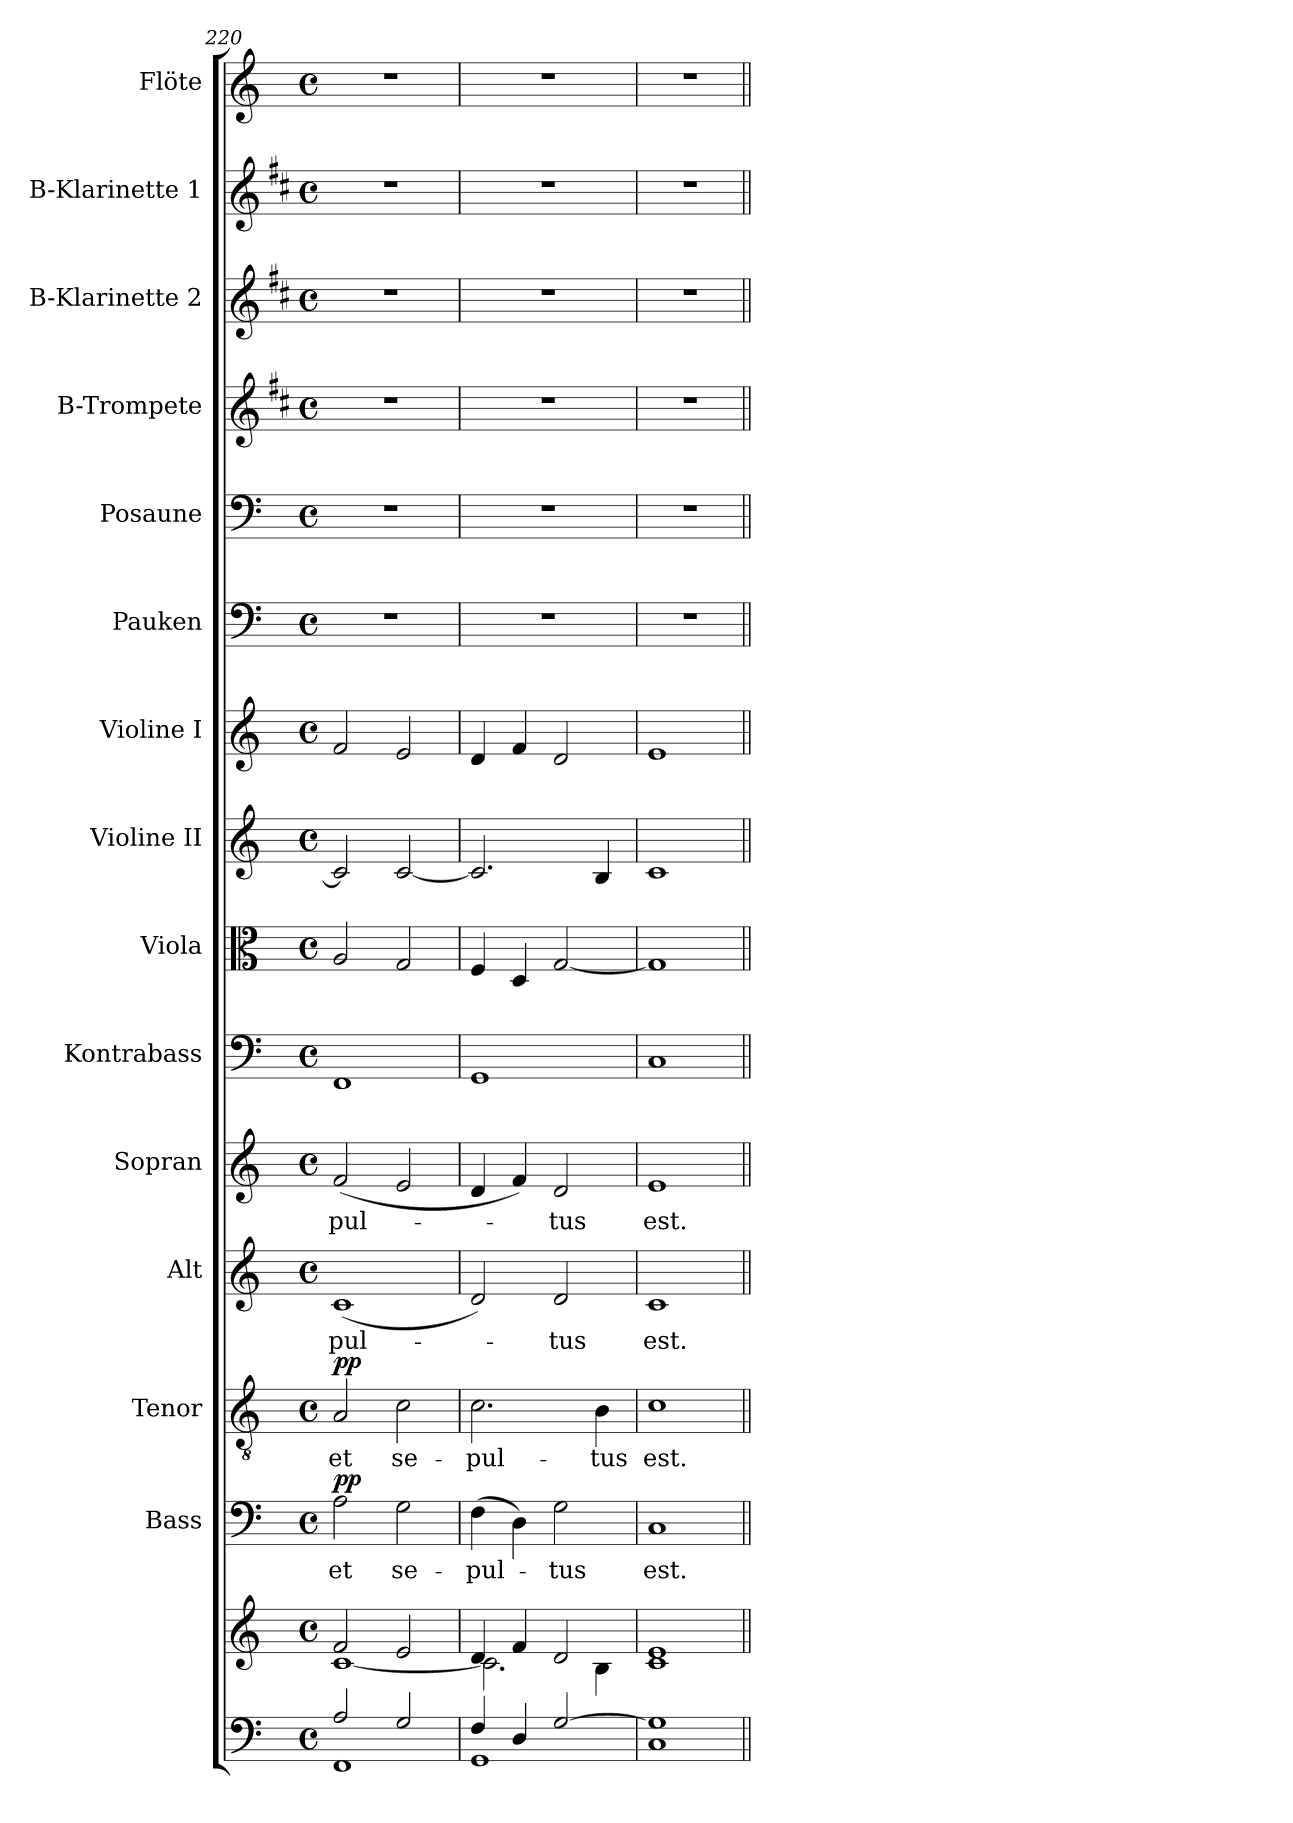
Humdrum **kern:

**kern	**kern	**kern	**text	**dynam	**kern	**text	**dynam	**kern	**text	**kern	**text	**kern	**kern	**kern	**kern	**kern	**kern	**kern	**kern	**kern	**kern
*part15	*part15	*part14	*part14	*part14	*part13	*part13	*part13	*part12	*part12	*part11	*part11	*part10	*part9	*part8	*part7	*part6	*part5	*part4	*part3	*part2	*part1
*staff16	*staff15	*staff14	*staff14	*staff14	*staff13	*staff13	*staff13	*staff12	*staff12	*staff11	*staff11	*staff10	*staff9	*staff8	*staff7	*staff6	*staff5	*staff4	*staff3	*staff2	*staff1
*	*	*I"Bass	*	*	*I"Tenor	*	*	*I"Alt	*	*I"Sopran	*	*I"Kontrabass	*I"Viola	*I"Violine II	*I"Violine I	*I"Pauken	*I"Posaune	*I"B-Trompete	*I"B-Klarinette 2	*I"B-Klarinette 1	*I"Flöte
*	*	*I'B.	*	*	*I'T.	*	*	*I'A.	*	*I'S.	*	*I'Kb.	*I'Vla.	*I'Vl. II	*I'Vl. I	*I'Pk.	*I'Pos.	*I'B Trp.	*I'B Kl. 2	*I'B Kl. 1	*I'Fl.
*clefF4	*clefG2	*clefF4	*	*	*clefGv2	*	*	*clefG2	*	*clefG2	*	*clefF4	*clefC3	*clefG2	*clefG2	*clefF4	*clefF4	*clefG2	*clefG2	*clefG2	*clefG2
*	*	*	*	*	*	*	*	*	*	*	*	*ITrd7c12	*	*	*	*	*	*ITrd1c2	*ITrd1c2	*ITrd1c2	*
*k[]	*k[]	*k[]	*	*	*k[]	*	*	*k[]	*	*k[]	*	*k[]	*k[]	*k[]	*k[]	*k[]	*k[]	*k[]	*k[]	*k[]	*k[]
*C:	*C:	*C:	*	*	*C:	*	*	*C:	*	*C:	*	*C:	*C:	*C:	*C:	*C:	*C:	*C:	*C:	*C:	*C:
*M4/4	*M4/4	*M4/4	*	*	*M4/4	*	*	*M4/4	*	*M4/4	*	*M4/4	*M4/4	*M4/4	*M4/4	*M4/4	*M4/4	*M4/4	*M4/4	*M4/4	*M4/4
*met(c)	*met(c)	*met(c)	*	*	*met(c)	*	*	*met(c)	*	*met(c)	*	*met(c)	*met(c)	*met(c)	*met(c)	*met(c)	*met(c)	*met(c)	*met(c)	*met(c)	*met(c)
=220	=220	=220	=220	=220	=220	=220	=220	=220	=220	=220	=220	=220	=220	=220	=220	=220	=220	=220	=220	=220	=220
*^	*^	*	*	*	*	*	*	*	*	*	*	*	*	*	*	*	*	*	*	*	*
!	!	!	!	!	!LO:LY:b	!LO:DY:a	!	!LO:LY:b	!LO:DY:a	!	!LO:LY:b	!	!LO:LY:b	!	!	!	!	!	!	!	!	!	!
2A/	1FF	2f/	[<1c	2A\	et	pp	2A/	et	pp	(<1c	-pul-	(<2f/	-pul-	1FFF	2A/	2c/]	2f/	1r	1r	1r	1r	1r	1r
!	!	!	!	!	!LO:LY:b	!	!	!LO:LY:b	!	!	!	!	!	!	!	!	!	!	!	!	!	!	!
2G/	.	2e/	.	2G\	se-	.	2c\	se-	.	.	.	2e/	.	.	2G/	[2c/	2e/	.	.	.	.	.	.
=221	=221	=221	=221	=221	=221	=221	=221	=221	=221	=221	=221	=221	=221	=221	=221	=221	=221	=221	=221	=221	=221	=221	=221
!	!	!	!	!	!LO:LY:b	!	!	!LO:LY:b	!	!	!	!	!	!	!	!	!	!	!	!	!	!	!
4F/	1GG	4d/	2.c\]	(>4F\	-pul-	.	2.c\	-pul-	.	2d/)	.	4d/	.	1GGG	4F/	2.c/]	4d/	1r	1r	1r	1r	1r	1r
4D/	.	4f/	.	4D\)	.	.	.	.	.	.	.	4f/)	.	.	4D/	.	4f/	.	.	.	.	.	.
!	!	!	!	!	!LO:LY:b	!	!	!	!	!	!LO:LY:b	!	!LO:LY:b	!	!	!	!	!	!	!	!	!	!
[>2G/	.	2d/	.	2G\	-tus	.	.	.	.	2d/	-tus	2d/	-tus	.	[2G/	.	2d/	.	.	.	.	.	.
!	!	!	!	!	!	!	!	!LO:LY:b	!	!	!	!	!	!	!	!	!	!	!	!	!	!	!
.	.	.	4B\	.	.	.	4B\	-tus	.	.	.	.	.	.	.	4B/	.	.	.	.	.	.	.
=222	=222	=222	=222	=222	=222	=222	=222	=222	=222	=222	=222	=222	=222	=222	=222	=222	=222	=222	=222	=222	=222	=222	=222
!	!	!	!	!	!LO:LY:b	!	!	!LO:LY:b	!	!	!LO:LY:b	!	!LO:LY:b	!	!	!	!	!	!	!	!	!	!
1G]	1C	1e	1c	1C	est.	.	1c	est.	.	1c	est.	1e	est.	1CC	1G]	1c	1e	1r	1r	1r	1r	1r	1r
*v	*v	*	*	*	*	*	*	*	*	*	*	*	*	*	*	*	*	*	*	*	*	*	*
*	*v	*v	*	*	*	*	*	*	*	*	*	*	*	*	*	*	*	*	*	*	*	*
=||	=||	=||	=||	=||	=||	=||	=||	=||	=||	=||	=||	=||	=||	=||	=||	=||	=||	=||	=||	=||	=||
*-	*-	*-	*-	*-	*-	*-	*-	*-	*-	*-	*-	*-	*-	*-	*-	*-	*-	*-	*-	*-	*-
